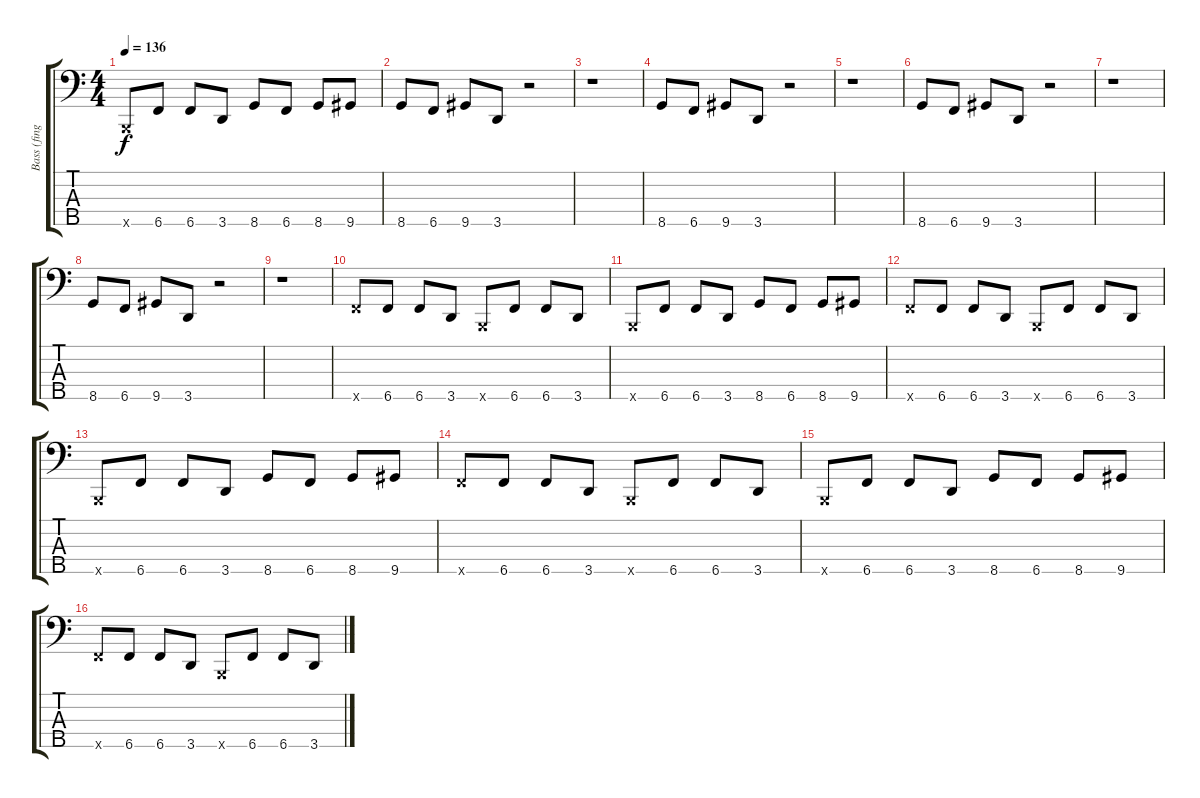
\track ("Bass (finger)" "Bass (fing") {instrument electricbasspick}
\staff {score tabs}
\tuning (G2 D2 A1 E1 B0) {hide}
\ts (4 4)
\tempo 136
\clef f4
\ks c
0.5{x}.8{dy f} 6.5.8 6.5.8 3.5.8 8.5.8 6.5.8 8.5.8 9.5.8 |
8.5.8 6.5.8 9.5.8 3.5.8 r.2 |
r.1 |
8.5.8 6.5.8 9.5.8 3.5.8 r.2 |
r.1 |
8.5.8 6.5.8 9.5.8 3.5.8 r.2 |
r.1 |
8.5.8 6.5.8 9.5.8 3.5.8 r.2 |
r.1 |
6.5{x}.8 6.5.8 6.5.8 3.5.8 0.5{x}.8 6.5.8 6.5.8 3.5.8 |
0.5{x}.8 6.5.8 6.5.8 3.5.8 8.5.8 6.5.8 8.5.8 9.5.8 |
6.5{x}.8 6.5.8 6.5.8 3.5.8 0.5{x}.8 6.5.8 6.5.8 3.5.8 |
0.5{x}.8 6.5.8 6.5.8 3.5.8 8.5.8 6.5.8 8.5.8 9.5.8 |
6.5{x}.8 6.5.8 6.5.8 3.5.8 0.5{x}.8 6.5.8 6.5.8 3.5.8 |
0.5{x}.8 6.5.8 6.5.8 3.5.8 8.5.8 6.5.8 8.5.8 9.5.8 |
6.5{x}.8 6.5.8 6.5.8 3.5.8 0.5{x}.8 6.5.8 6.5.8 3.5.8
